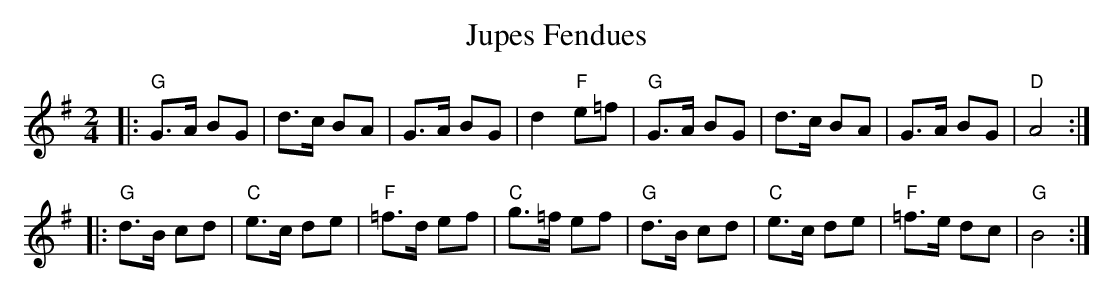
X:1
T:Jupes Fendues
E:12
L:1/8
M:2/4
K:G
|:"G"G>A BG|d>c BA|G>A BG|d2 "F"e=f|\
"G"G>A BG|d>c BA|G>A BG|"D"A4:|*
|:"G"d>B cd|"C"e>c de|"F"=f>d ef|"C"g>=f ef|\
"G"d>B cd|"C"e>c de|"F"=f>e dc|"G"B4:|**
